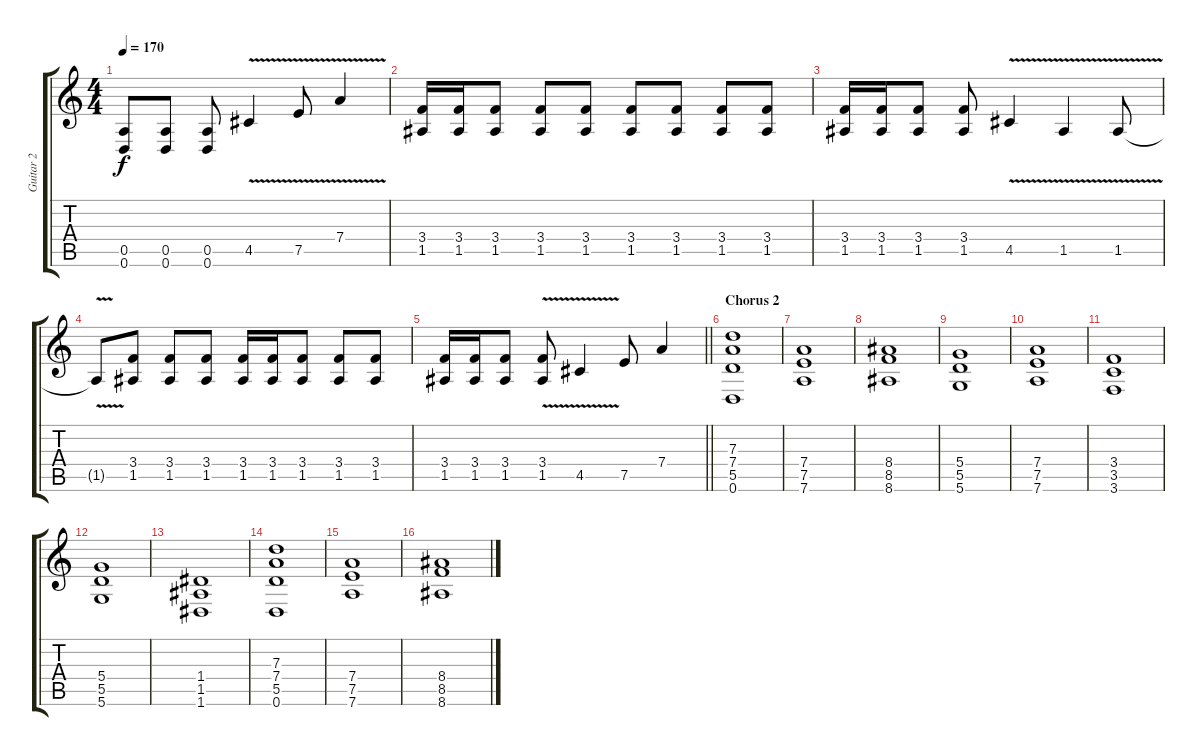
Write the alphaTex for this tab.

\track ("Guitar 2" "Guitar 2") {instrument distortionguitar}
\staff {score tabs}
\tuning (E4 B3 G3 D3 A2 D2) {hide}
\ts (4 4)
\tempo 170
\clef g2
\ks c
(0.5 0.6).8{dy f} (0.5 0.6).8 (0.5 0.6).8 4.5{v}.4 7.5{v}.8 7.4{v}.4 |
(3.4 1.5).16 (3.4 1.5).16 (3.4 1.5).8 (3.4 1.5).8 (3.4 1.5).8 (3.4 1.5).8 (3.4 1.5).8 (3.4 1.5).8 (3.4 1.5).8 |
(3.4 1.5).16 (3.4 1.5).16 (3.4 1.5).8 (3.4 1.5).8 4.5{v}.4 1.5{v}.4 1.5{v}.8 |
1.5{t}.8 (3.4 1.5).8 (3.4 1.5).8 (3.4 1.5).8 (3.4 1.5).16 (3.4 1.5).16 (3.4 1.5).8 (3.4 1.5).8 (3.4 1.5).8 |
\barLineRight lightlight
(3.4 1.5).16 (3.4 1.5).16 (3.4 1.5).8 (3.4 1.5{v}).8 4.5{v}.4 7.5.8 7.4.4 |
\section ("" "Chorus 2")
(7.3 7.4 5.5 0.6).1{volume 13 balance 8} |
(7.4 7.5 7.6).1 |
(8.4 8.5 8.6).1 |
(5.4 5.5 5.6).1 |
(7.4 7.5 7.6).1 |
(3.4 3.5 3.6).1 |
(5.4 5.5 5.6).1 |
(1.4 1.5 1.6).1 |
(7.3 7.4 5.5 0.6).1 |
(7.4 7.5 7.6).1 |
(8.4 8.5 8.6).1
